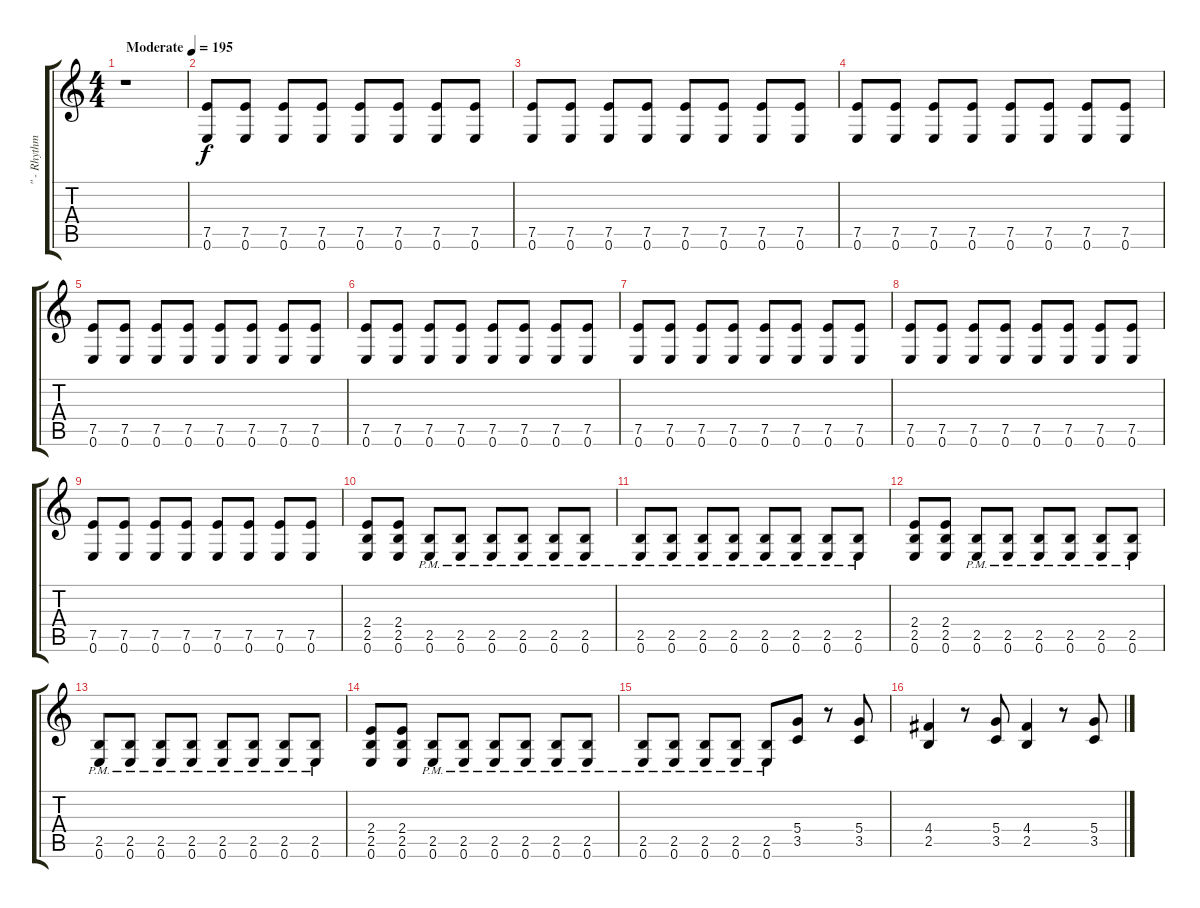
\track ("\" - Rhythm Guitar (Right)" "\" - Rhythm") {instrument distortionguitar}
\staff {score tabs}
\tuning (E4 B3 G3 D3 A2 E2) {hide}
\ts (4 4)
\tempo (195 "Moderate")
\clef g2
\ks c
r.1{dy f instrument distortionguitar} |
(7.5 0.6).8 (7.5 0.6).8 (7.5 0.6).8 (7.5 0.6).8 (7.5 0.6).8 (7.5 0.6).8 (7.5 0.6).8 (7.5 0.6).8 |
(7.5 0.6).8 (7.5 0.6).8 (7.5 0.6).8 (7.5 0.6).8 (7.5 0.6).8 (7.5 0.6).8 (7.5 0.6).8 (7.5 0.6).8 |
(7.5 0.6).8 (7.5 0.6).8 (7.5 0.6).8 (7.5 0.6).8 (7.5 0.6).8 (7.5 0.6).8 (7.5 0.6).8 (7.5 0.6).8 |
(7.5 0.6).8 (7.5 0.6).8 (7.5 0.6).8 (7.5 0.6).8 (7.5 0.6).8 (7.5 0.6).8 (7.5 0.6).8 (7.5 0.6).8 |
(7.5 0.6).8 (7.5 0.6).8 (7.5 0.6).8 (7.5 0.6).8 (7.5 0.6).8 (7.5 0.6).8 (7.5 0.6).8 (7.5 0.6).8 |
(7.5 0.6).8 (7.5 0.6).8 (7.5 0.6).8 (7.5 0.6).8 (7.5 0.6).8 (7.5 0.6).8 (7.5 0.6).8 (7.5 0.6).8 |
(7.5 0.6).8 (7.5 0.6).8 (7.5 0.6).8 (7.5 0.6).8 (7.5 0.6).8 (7.5 0.6).8 (7.5 0.6).8 (7.5 0.6).8 |
(7.5 0.6).8 (7.5 0.6).8 (7.5 0.6).8 (7.5 0.6).8 (7.5 0.6).8 (7.5 0.6).8 (7.5 0.6).8 (7.5 0.6).8 |
(2.4 2.5 0.6).8 (2.4 2.5 0.6).8 (2.5{pm} 0.6{pm}).8 (2.5{pm} 0.6{pm}).8 (2.5{pm} 0.6{pm}).8 (2.5{pm} 0.6{pm}).8 (2.5{pm} 0.6{pm}).8 (2.5{pm} 0.6{pm}).8 |
(2.5{pm} 0.6{pm}).8 (2.5{pm} 0.6{pm}).8 (2.5{pm} 0.6{pm}).8 (2.5{pm} 0.6{pm}).8 (2.5{pm} 0.6{pm}).8 (2.5{pm} 0.6{pm}).8 (2.5{pm} 0.6{pm}).8 (2.5{pm} 0.6{pm}).8 |
(2.4 2.5 0.6).8 (2.4 2.5 0.6).8 (2.5{pm} 0.6{pm}).8 (2.5{pm} 0.6{pm}).8 (2.5{pm} 0.6{pm}).8 (2.5{pm} 0.6{pm}).8 (2.5{pm} 0.6{pm}).8 (2.5{pm} 0.6{pm}).8 |
(2.5{pm} 0.6{pm}).8 (2.5{pm} 0.6{pm}).8 (2.5{pm} 0.6{pm}).8 (2.5{pm} 0.6{pm}).8 (2.5{pm} 0.6{pm}).8 (2.5{pm} 0.6{pm}).8 (2.5{pm} 0.6{pm}).8 (2.5{pm} 0.6{pm}).8 |
(2.4 2.5 0.6).8 (2.4 2.5 0.6).8 (2.5{pm} 0.6{pm}).8 (2.5{pm} 0.6{pm}).8 (2.5{pm} 0.6{pm}).8 (2.5{pm} 0.6{pm}).8 (2.5{pm} 0.6{pm}).8 (2.5{pm} 0.6{pm}).8 |
(2.5{pm} 0.6{pm}).8 (2.5{pm} 0.6{pm}).8 (2.5{pm} 0.6{pm}).8 (2.5{pm} 0.6{pm}).8 (2.5{pm} 0.6{pm}).8 (5.4 3.5).8 r.8 (5.4 3.5).8 |
(4.4 2.5).4 r.8 (5.4 3.5).8 (4.4 2.5).4 r.8 (5.4 3.5).8
